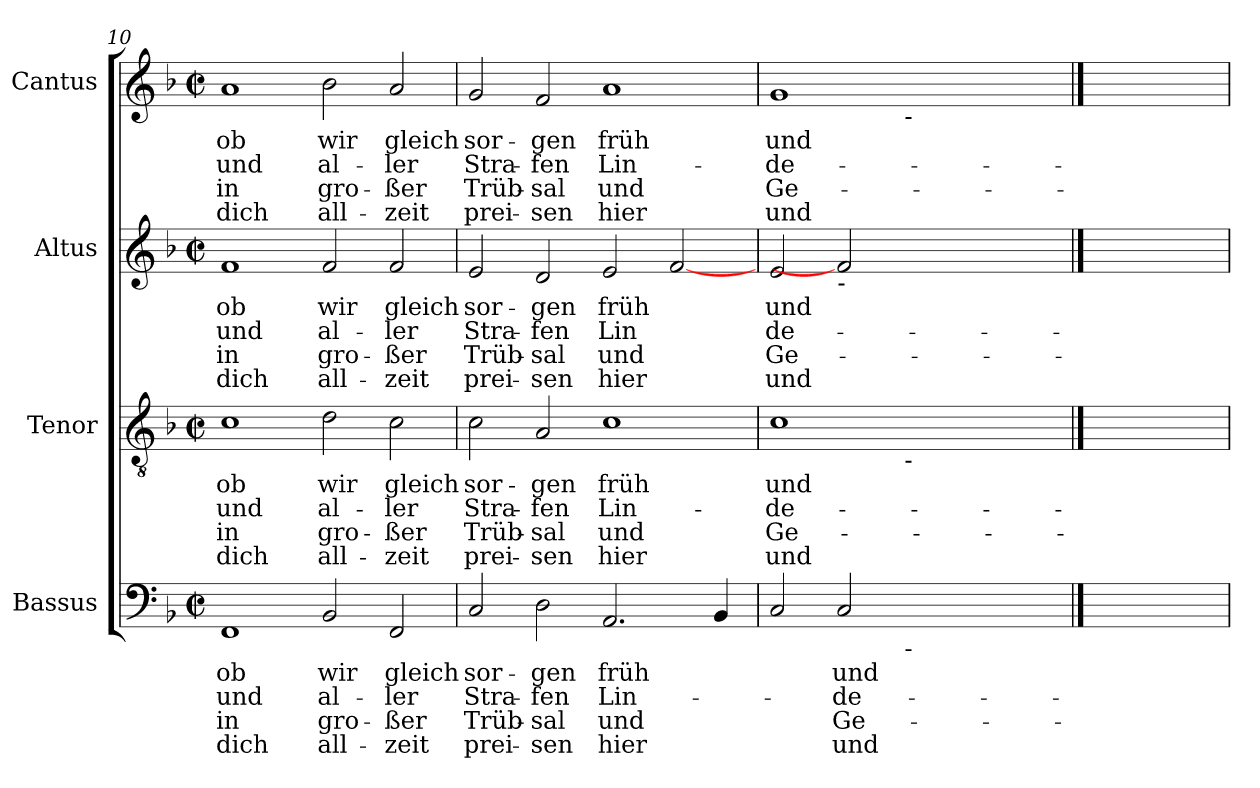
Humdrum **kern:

**kern	**text	**text	**text	**text	**kern	**text	**text	**text	**text	**kern	**text	**text	**text	**text	**kern	**text	**text	**text	**text
*part4	*part4	*part4	*part4	*part4	*part3	*part3	*part3	*part3	*part3	*part2	*part2	*part2	*part2	*part2	*part1	*part1	*part1	*part1	*part1
*staff4	*staff4	*staff4	*staff4	*staff4	*staff3	*staff3	*staff3	*staff3	*staff3	*staff2	*staff2	*staff2	*staff2	*staff2	*staff1	*staff1	*staff1	*staff1	*staff1
*I"Bassus	*	*	*	*	*I"Tenor	*	*	*	*	*I"Altus	*	*	*	*	*I"Cantus	*	*	*	*
*clefF4	*	*	*	*	*clefGv2	*	*	*	*	*clefG2	*	*	*	*	*clefG2	*	*	*	*
*k[b-]	*	*	*	*	*k[b-]	*	*	*	*	*k[b-]	*	*	*	*	*k[b-]	*	*	*	*
*F:	*	*	*	*	*F:	*	*	*	*	*F:	*	*	*	*	*F:	*	*	*	*
*M4/2	*	*	*	*	*M4/2	*	*	*	*	*M4/2	*	*	*	*	*M4/2	*	*	*	*
*met(c|)	*	*	*	*	*met(c|)	*	*	*	*	*met(c|)	*	*	*	*	*met(c|)	*	*	*	*
=10	=10	=10	=10	=10	=10	=10	=10	=10	=10	=10	=10	=10	=10	=10	=10	=10	=10	=10	=10
!	!LO:LY:b	!LO:LY:b	!LO:LY:b	!LO:LY:b	!	!LO:LY:b	!LO:LY:b	!LO:LY:b	!LO:LY:b	!	!LO:LY:b	!LO:LY:b	!LO:LY:b	!LO:LY:b	!	!LO:LY:b	!LO:LY:b	!LO:LY:b	!LO:LY:b
1FF	ob	und	in	dich	1c	ob	und	in	dich	1f	ob	und	in	dich	1a	ob	und	in	dich
!	!LO:LY:b	!LO:LY:b	!LO:LY:b	!LO:LY:b	!	!LO:LY:b	!LO:LY:b	!LO:LY:b	!LO:LY:b	!	!LO:LY:b	!LO:LY:b	!LO:LY:b	!LO:LY:b	!	!LO:LY:b	!LO:LY:b	!LO:LY:b	!LO:LY:b
2BB-	wir	al-	-gro-	-all-	2d	wir	al-	-gro-	-all-	2f	wir	al-	-gro-	-all-	2b-	wir	al-	-gro-	-all-
!	!LO:LY:b	!LO:LY:b	!LO:LY:b	!LO:LY:b	!	!LO:LY:b	!LO:LY:b	!LO:LY:b	!LO:LY:b	!	!LO:LY:b	!LO:LY:b	!LO:LY:b	!LO:LY:b	!	!LO:LY:b	!LO:LY:b	!LO:LY:b	!LO:LY:b
2FF	-gleich	ler	ßer	zeit	2c	-gleich	ler	ßer	zeit	2f	-gleich	ler	ßer	zeit	2a	-gleich	ler	ßer	zeit
=11	=11	=11	=11	=11	=11	=11	=11	=11	=11	=11	=11	=11	=11	=11	=11	=11	=11	=11	=11
!	!LO:LY:b	!LO:LY:b	!LO:LY:b	!LO:LY:b	!	!LO:LY:b	!LO:LY:b	!LO:LY:b	!LO:LY:b	!	!LO:LY:b	!LO:LY:b	!LO:LY:b	!LO:LY:b	!	!LO:LY:b	!LO:LY:b	!LO:LY:b	!LO:LY:b
2C	sor-	-Stra-	-Trüb-	-prei-	2c	sor-	-Stra-	-Trüb-	-prei-	2e	sor-	-Stra-	-Trüb-	-prei-	2g	sor-	-Stra-	-Trüb-	-prei-
!	!LO:LY:b	!LO:LY:b	!LO:LY:b	!LO:LY:b	!	!LO:LY:b	!LO:LY:b	!LO:LY:b	!LO:LY:b	!	!LO:LY:b	!LO:LY:b	!LO:LY:b	!LO:LY:b	!	!LO:LY:b	!LO:LY:b	!LO:LY:b	!LO:LY:b
2D	-gen	fen	sal	sen	2A	-gen	fen	sal	sen	2d	-gen	fen	sal	sen	2f	-gen	fen	sal	sen
!	!LO:LY:b	!LO:LY:b	!LO:LY:b	!LO:LY:b	!	!LO:LY:b	!LO:LY:b	!LO:LY:b	!LO:LY:b	!	!LO:LY:b	!LO:LY:b	!LO:LY:b	!LO:LY:b	!	!LO:LY:b	!LO:LY:b	!LO:LY:b	!LO:LY:b
2.AA	früh	Lin-	-und	hier	1c	früh	Lin-	-und	hier	2e	früh	Lin	und	hier	1a	früh	Lin-	-und	hier
.	.	.	.	.	.	.	.	.	.	[2f	.	.	.	.	.	.	.	.	.
4BB-	.	.	.	.	.	.	.	.	.	.	.	.	.	.	.	.	.	.	.
=12	=12	=12	=12	=12	=12	=12	=12	=12	=12	=12	=12	=12	=12	=12	=12	=12	=12	=12	=12
!	!	!	!	!	!	!LO:LY:b	!LO:LY:b	!LO:LY:b	!LO:LY:b	!	!LO:LY:b	!LO:LY:b	!LO:LY:b	!LO:LY:b	!	!LO:LY:b	!LO:LY:b	!LO:LY:b	!LO:LY:b
2C	.	.	.	.	1c	und	de-	-Ge-	-und	2e	und	de-	-Ge-	-und	1g	und	de-	-Ge-	-und
!	!	!	!	!	!	!	!	!	!	!LO:TX:b:t=-	!	!	!	!	!	!	!	!	!
!	!LO:LY:b	!LO:LY:b	!LO:LY:b	!LO:LY:b	!	!	!	!	!	!	!	!	!	!	!	!	!	!	!
2C	und	de-	-Ge-	-und	.	.	.	.	.	2f]	.	.	.	.	.	.	.	.	.
!	!	!	!	!	!	!	!	!	!	!	!	!	!	!	!LO:TX:b:t=-	!	!	!	!
!	!	!	!	!	!LO:TX:b:t=-	!	!	!	!	!	!	!	!	!	!	!	!	!	!
!LO:TX:b:t=-	!	!	!	!	!	!	!	!	!	!	!	!	!	!	!	!	!	!	!
!	!LO:LY:b	!LO:LY:b	!LO:LY:b	!LO:LY:b	!	!LO:LY:b	!LO:LY:b	!LO:LY:b	!LO:LY:b	!	!LO:LY:b	!LO:LY:b	!LO:LY:b	!LO:LY:b	!	!LO:LY:b	!LO:LY:b	!LO:LY:b	!LO:LY:b
[1FFyy	spat	rung	fahr	dort.	[1cyy	spat	rung	fahr	dort.	[1.fyy	spat	rung	fahr	dort.	[1fyy	spat	rung	fahr	dort.
2ryy	.	.	.	.	2ryy	.	.	.	.	.	.	.	.	.	2ryy	.	.	.	.
==13	==13	==13	==13	==13	==13	==13	==13	==13	==13	==13	==13	==13	==13	==13	==13	==13	==13	==13	==13
1FFyy]	.	.	.	.	1cyy]	.	.	.	.	2fyy]	.	.	.	.	1fyy]	.	.	.	.
.	.	.	.	.	.	.	.	.	.	2ryy	.	.	.	.	.	.	.	.	.
=	=	=	=	=	=	=	=	=	=	=	=	=	=	=	=	=	=	=	=
*-	*-	*-	*-	*-	*-	*-	*-	*-	*-	*-	*-	*-	*-	*-	*-	*-	*-	*-	*-
